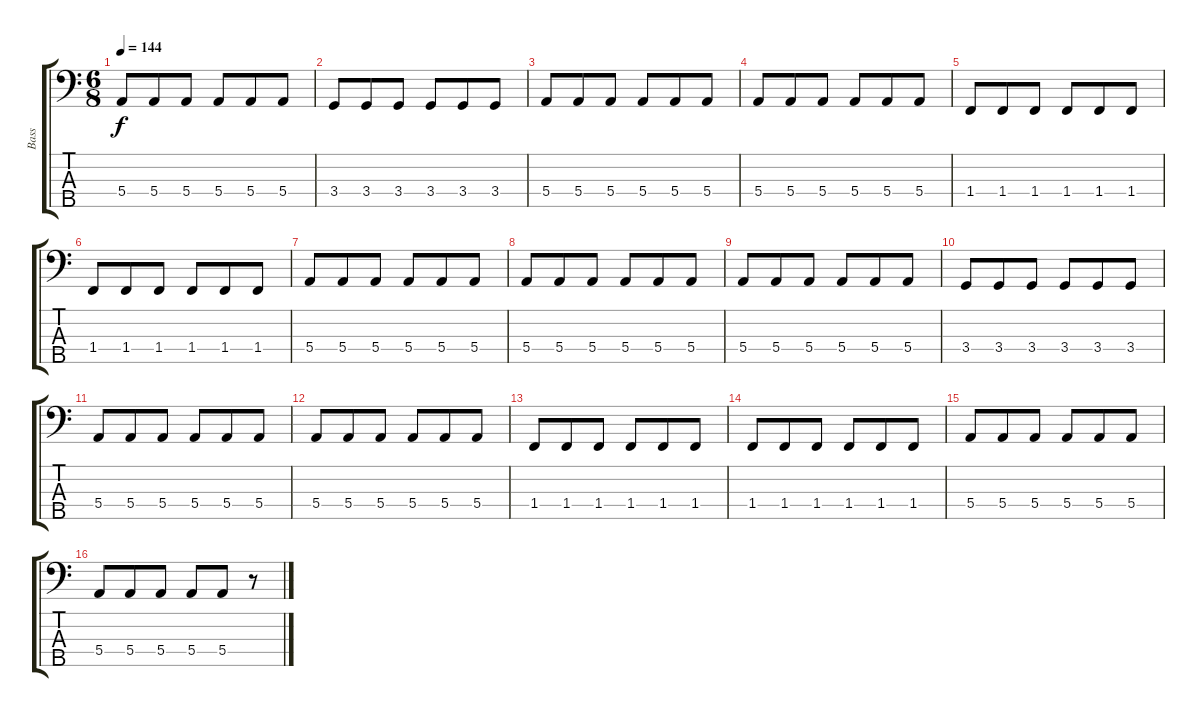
\track ("Bass" "Bass") {instrument distortionguitar}
\staff {score tabs}
\tuning (G2 D2 A1 E1 B0) {hide}
\ts (6 8)
\tempo 144
\clef f4
\ks c
5.4.8{dy f} 5.4.8 5.4.8 5.4.8 5.4.8 5.4.8 |
3.4.8 3.4.8 3.4.8 3.4.8 3.4.8 3.4.8 |
5.4.8 5.4.8 5.4.8 5.4.8 5.4.8 5.4.8 |
5.4.8 5.4.8 5.4.8 5.4.8 5.4.8 5.4.8 |
1.4.8 1.4.8 1.4.8 1.4.8 1.4.8 1.4.8 |
1.4.8 1.4.8 1.4.8 1.4.8 1.4.8 1.4.8 |
5.4.8 5.4.8 5.4.8 5.4.8 5.4.8 5.4.8 |
5.4.8 5.4.8 5.4.8 5.4.8 5.4.8 5.4.8 |
5.4.8 5.4.8 5.4.8 5.4.8 5.4.8 5.4.8 |
3.4.8 3.4.8 3.4.8 3.4.8 3.4.8 3.4.8 |
5.4.8 5.4.8 5.4.8 5.4.8 5.4.8 5.4.8 |
5.4.8 5.4.8 5.4.8 5.4.8 5.4.8 5.4.8 |
1.4.8 1.4.8 1.4.8 1.4.8 1.4.8 1.4.8 |
1.4.8 1.4.8 1.4.8 1.4.8 1.4.8 1.4.8 |
5.4.8 5.4.8 5.4.8 5.4.8 5.4.8 5.4.8 |
5.4.8 5.4.8 5.4.8 5.4.8 5.4.8 r.8
